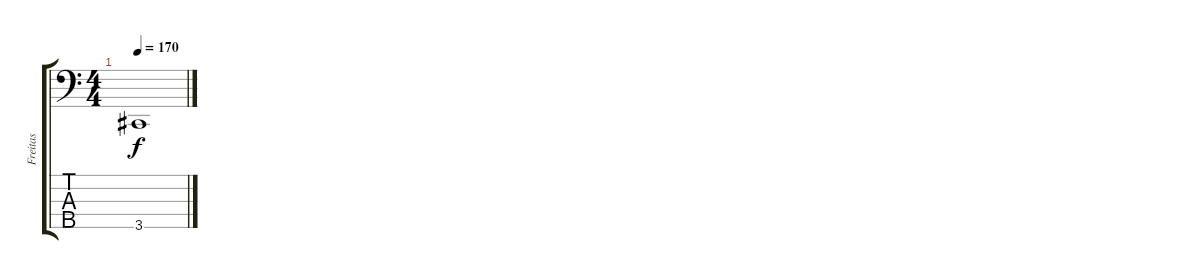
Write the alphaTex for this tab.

\track ("Freitas" "Freitas") {instrument electricbassfinger}
\staff {score tabs}
\tuning (Gb2 Db2 Ab1 Eb1 Bb0) {hide}
\ts (4 4)
\tempo 170
\clef f4
\ks c
3.5{t}.1{dy f}
